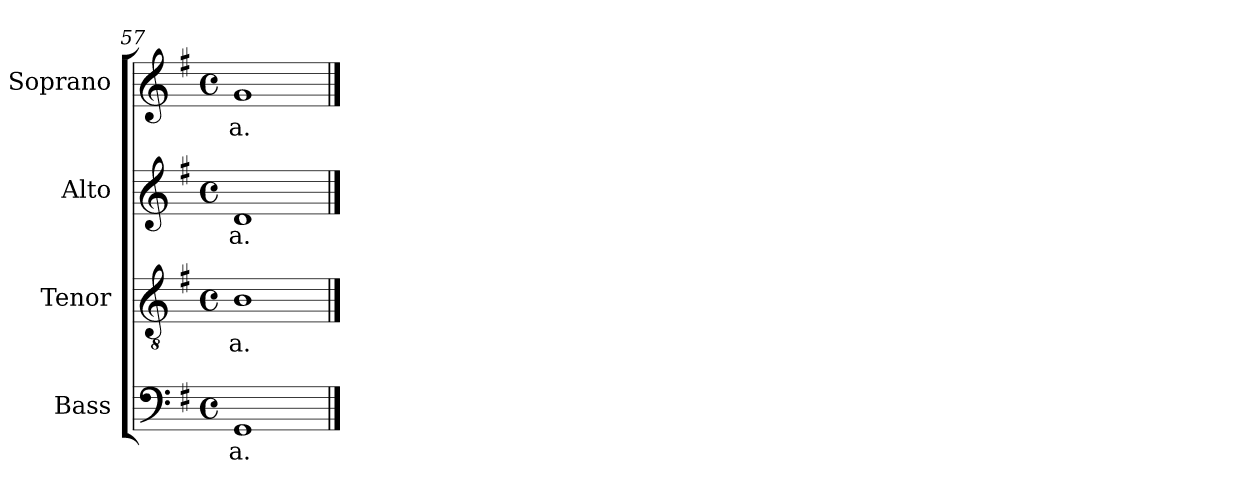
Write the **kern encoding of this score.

**kern	**text	**kern	**text	**kern	**text	**kern	**text
*part4	*part4	*part3	*part3	*part2	*part2	*part1	*part1
*staff4	*staff4	*staff3	*staff3	*staff2	*staff2	*staff1	*staff1
*I"Bass	*	*I"Tenor	*	*I"Alto	*	*I"Soprano	*
*I'B.	*	*I'T.	*	*I'A.	*	*I'S.	*
*clefF4	*	*clefGv2	*	*clefG2	*	*clefG2	*
*	*	*ITrd7c12	*	*	*	*	*
*k[f#]	*	*k[f#]	*	*k[f#]	*	*k[f#]	*
*G:	*	*G:	*	*G:	*	*G:	*
*M4/4	*	*M4/4	*	*M4/4	*	*M4/4	*
*met(c)	*	*met(c)	*	*met(c)	*	*met(c)	*
=57	=57	=57	=57	=57	=57	=57	=57
!	!LO:LY:b:color=#000000	!	!	!	!	!	!
!	!	!	!LO:LY:b:color=#000000	!	!	!	!
!	!	!	!	!	!LO:LY:b:color=#000000	!	!
!	!	!	!	!	!	!	!LO:LY:b:color=#000000
1GGi	-a.	1BBi	-a.	1di	-a.	1gi	-a.
==	==	==	==	==	==	==	==
*-	*-	*-	*-	*-	*-	*-	*-
